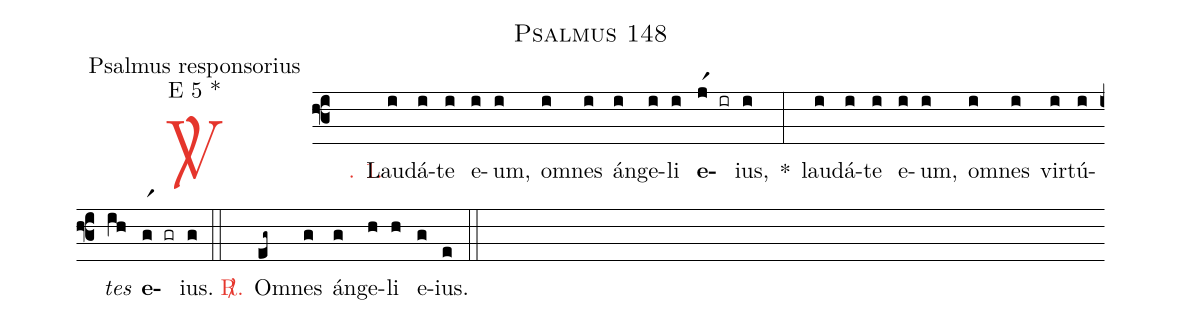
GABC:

name: Psalmus 148;
office-part: Psalmus responsorius;
mode: E 5 *;
%%
(f3)

<c><sp>V/</sp>. 1.</c>() Lau(i)dá(i)te(i) e(i)um,(i) om(i)nes(i) án(i)ge(i)li(i) <b>e</b>(jr1 ir)ius,(i) *(:) lau(i)dá(i)te(i) e(i)um,(i) om(i)nes(i) vir(i)tú(i)<i>tes</i>(ih) <b>e</b>(gr1 gr)ius.(g)

(::)

<nlba><c><sp>R/</sp>.</c>() Om</nlba>(eg~)nes(g) án(g)ge(h)li(h) e(g)ius.(e)

(::)
